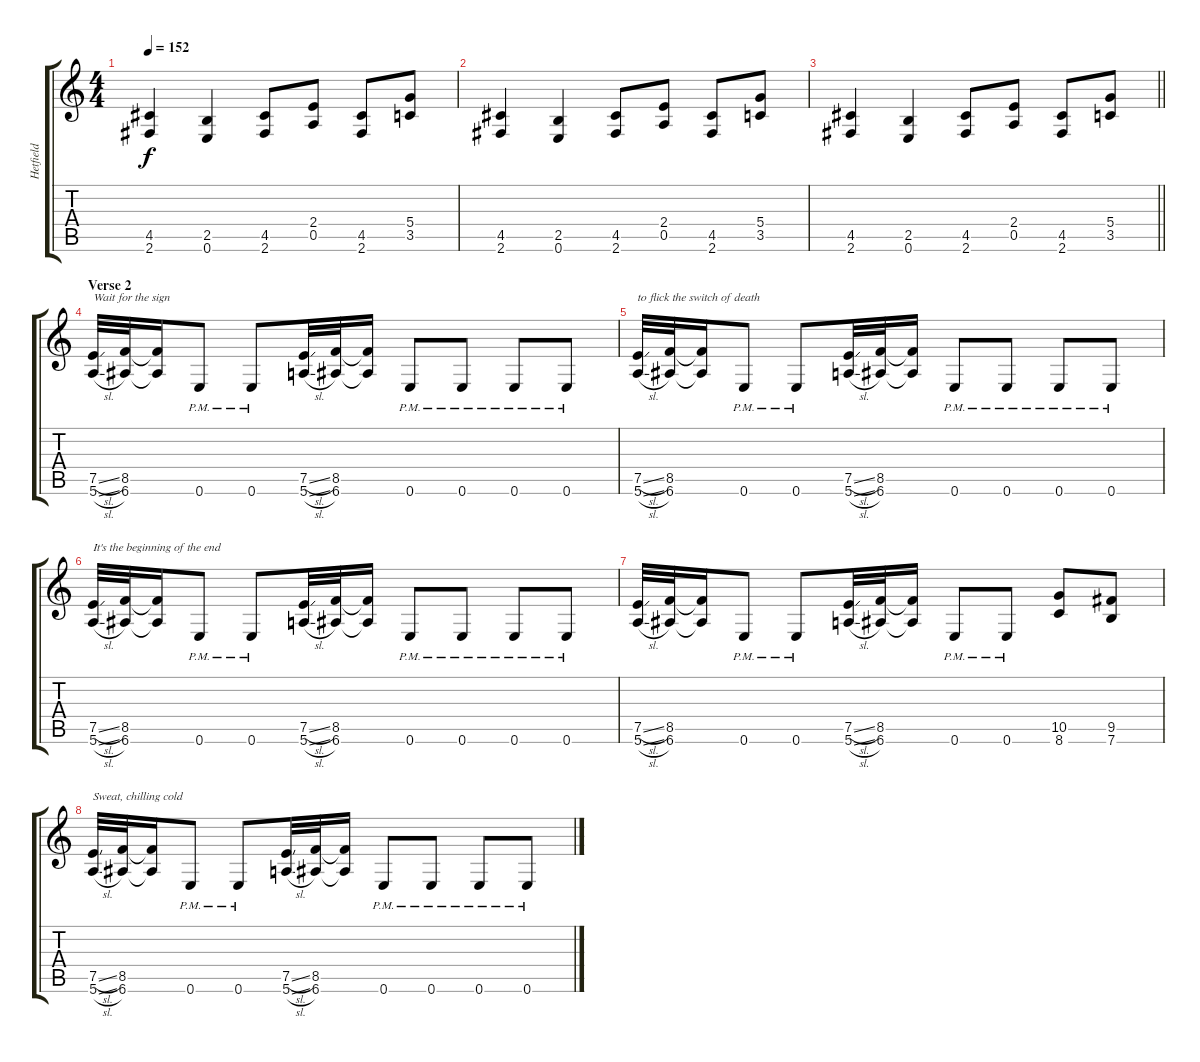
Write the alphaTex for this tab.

\track ("Hetfield" "Hetfield") {instrument distortionguitar}
\staff {score tabs}
\tuning (E4 B3 G3 D3 A2 E2) {hide}
\ts (4 4)
\tempo 152
\clef g2
\ks c
(4.5 2.6).4{dy f} (2.5 0.6).4 (4.5 2.6).8 (2.4 0.5).8 (4.5 2.6).8 (5.4 3.5).8 |
(4.5 2.6).4 (2.5 0.6).4 (4.5 2.6).8 (2.4 0.5).8 (4.5 2.6).8 (5.4 3.5).8 |
\barLineRight lightlight
(4.5 2.6).4 (2.5 0.6).4 (4.5 2.6).8 (2.4 0.5).8 (4.5 2.6).8 (5.4 3.5).8 |
\section ("" "Verse 2")
(7.5{sl} 5.6{sl}).32{txt "Wait for the sign "} (8.5 6.6).32 (8.5{t} 6.6{t}).16 0.6{pm}.8 0.6{pm}.8 (7.5{sl} 5.6{sl}).32 (8.5 6.6).32 (8.5{t} 6.6{t}).16 0.6{pm}.8 0.6{pm}.8 0.6{pm}.8 0.6{pm}.8 |
(7.5{sl} 5.6{sl}).32{txt "to flick the switch of death"} (8.5 6.6).32 (8.5{t} 6.6{t}).16 0.6{pm}.8 0.6{pm}.8 (7.5{sl} 5.6{sl}).32 (8.5 6.6).32 (8.5{t} 6.6{t}).16 0.6{pm}.8 0.6{pm}.8 0.6{pm}.8 0.6{pm}.8 |
(7.5{sl} 5.6{sl}).32{txt "It's the beginning of the end"} (8.5 6.6).32 (8.5{t} 6.6{t}).16 0.6{pm}.8 0.6{pm}.8 (7.5{sl} 5.6{sl}).32 (8.5 6.6).32 (8.5{t} 6.6{t}).16 0.6{pm}.8 0.6{pm}.8 0.6{pm}.8 0.6{pm}.8 |
(7.5{sl} 5.6{sl}).32 (8.5 6.6).32 (8.5{t} 6.6{t}).16 0.6{pm}.8 0.6{pm}.8 (7.5{sl} 5.6{sl}).32 (8.5 6.6).32 (8.5{t} 6.6{t}).16 0.6{pm}.8 0.6{pm}.8 (10.5 8.6).8 (9.5 7.6).8 |
(7.5{sl} 5.6{sl}).32{txt "Sweat, chilling cold"} (8.5 6.6).32 (8.5{t} 6.6{t}).16 0.6{pm}.8 0.6{pm}.8 (7.5{sl} 5.6{sl}).32 (8.5 6.6).32 (8.5{t} 6.6{t}).16 0.6{pm}.8 0.6{pm}.8 0.6{pm}.8 0.6{pm}.8
